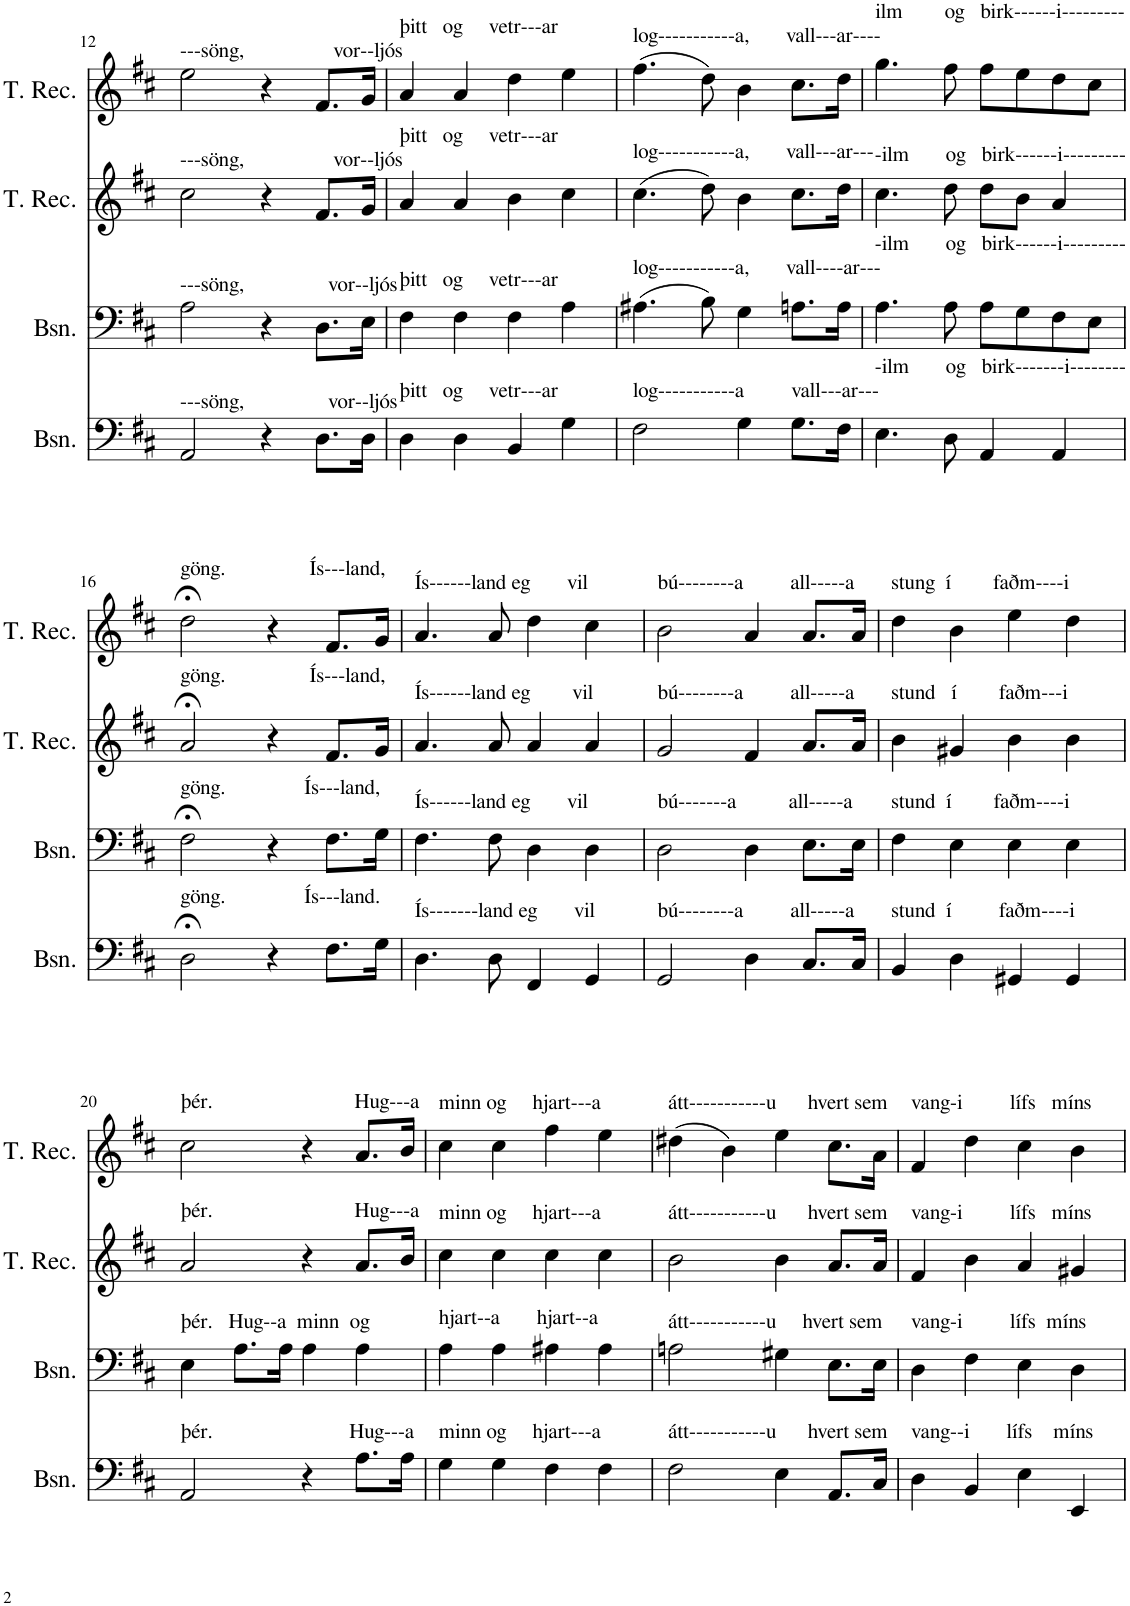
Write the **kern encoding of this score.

**kern	**kern	**kern	**kern
*part4	*part3	*part2	*part1
*staff4	*staff3	*staff2	*staff1
*I"Bassoon	*I"Bassoon	*I"Tenor Recorder	*I"Tenor Recorder
*I'Bsn.	*I'Bsn.	*I'T. Rec.	*I'T. Rec.
!!LO:PB:g=z
*clefF4	*clefF4	*clefG2	*clefG2
*k[f#c#]	*k[f#c#]	*k[f#c#]	*k[f#c#]
*M4/4	*M4/4	*M4/4	*M4/4
=12	=12	=12	=12
!	!	!	!LO:TX:a:t=---söng,                 vor--ljós
!	!	!LO:TX:a:t=---söng,                 vor--ljós	!
!	!LO:TX:a:t=---söng,                vor--ljós	!	!
!LO:TX:a:t=---söng,                vor--ljós	!	!	!
2AA/	2A\	2cc#\	2ee\
4r	4r	4r	4r
8.D\L	8.D\L	8.f#/L	8.f#/L
16D\Jk	16E\Jk	16g/Jk	16g/Jk
=13	=13	=13	=13
!	!	!	!LO:TX:a:t=þitt   og     vetr---ar
!	!	!LO:TX:a:t=þitt   og     vetr---ar	!
!	!LO:TX:a:t=þitt   og     vetr---ar	!	!
!LO:TX:a:t=þitt   og     vetr---ar	!	!	!
4D\	4F#\	4a/	4a/
4D\	4F#\	4a/	4a/
4BB/	4F#\	4b\	4dd\
4G\	4A\	4cc#\	4ee\
=14	=14	=14	=14
!	!	!	!LO:TX:a:t=log-----------a,       vall---ar----
!	!	!LO:TX:a:t=log-----------a,       vall---ar---	!
!	!LO:TX:a:t=log-----------a,       vall----ar---	!	!
!LO:TX:a:t=log-----------a         vall---ar---	!	!	!
2F#\	(4.A#X\	(4.cc#\	(4.ff#\
.	8B\)	8dd\)	8dd\)
4G\	4G\	4b\	4b\
8.G\L	8.An\L	8.cc#\L	8.cc#\L
16F#\Jk	16A\Jk	16dd\Jk	16dd\Jk
=15	=15	=15	=15
!	!	!	!LO:TX:a:t=ilm        og   birk------i---------
!	!	!LO:TX:a:t=-ilm       og   birk------i---------	!
!	!LO:TX:a:t=-ilm       og   birk------i---------	!	!
!LO:TX:a:t=-ilm       og   birk-------i--------	!	!	!
4.E\	4.A\	4.cc#\	4.gg\
8D\	8A\	8dd\	8ff#\
4AA/	8A\L	8dd\L	8ff#\L
.	8G\	8b\J	8ee\
4AA/	8F#\	4a/	8dd\
.	8E\J	.	8cc#\J
!!LO:LB:g=z
=16	=16	=16	=16
!	!	!	!LO:TX:a:t=göng.                Ís---land,
!	!	!LO:TX:a:t=göng.                Ís---land,	!
!	!LO:TX:a:t=göng.               Ís---land,	!	!
!LO:TX:a:t=göng.               Ís---land.	!	!	!
2D;<\	2F#;<\	2a;</	2dd;<\
4r	4r	4r	4r
8.F#\L	8.F#\L	8.f#/L	8.f#/L
16G\Jk	16G\Jk	16g/Jk	16g/Jk
=17	=17	=17	=17
!	!	!	!LO:TX:a:t=Ís------land eg       vil
!	!	!LO:TX:a:t=Ís------land eg        vil	!
!	!LO:TX:a:t=Ís------land eg       vil	!	!
!LO:TX:a:t=Ís-------land eg       vil	!	!	!
4.D\	4.F#\	4.a/	4.a/
8D\	8F#\	8a/	8a/
4FF#/	4D\	4a/	4dd\
4GG/	4D\	4a/	4cc#\
=18	=18	=18	=18
!	!	!	!LO:TX:a:t=bú--------a         all-----a
!	!	!LO:TX:a:t=bú--------a         all-----a	!
!	!LO:TX:a:t=bú-------a          all-----a	!	!
!LO:TX:a:t=bú--------a         all-----a	!	!	!
2GG/	2D\	2g/	2b\
4D\	4D\	4f#/	4a/
8.C#/L	8.E\L	8.a/L	8.a/L
16C#/Jk	16E\Jk	16a/Jk	16a/Jk
=19	=19	=19	=19
!	!	!	!LO:TX:a:t=stung  í        faðm----i
!	!	!LO:TX:a:t=stund   í        faðm---i	!
!	!LO:TX:a:t=stund  í        faðm----i	!	!
!LO:TX:a:t=stund  í         faðm----i	!	!	!
4BB/	4F#\	4b\	4dd\
4D\	4E\	4g#X/	4b\
4GG#X/	4E\	4b\	4ee\
4GG#/	4E\	4b\	4dd\
!!LO:LB:g=z
=20	=20	=20	=20
!	!	!	!LO:TX:a:t=þér.                           Hug---a
!	!	!LO:TX:a:t=þér.                           Hug---a	!
!	!LO:TX:a:t=þér.   Hug--a  minn  og	!	!
!LO:TX:a:t=þér.                          Hug---a	!	!	!
2AA/	4E\	2a/	2cc#\
.	8.A\L	.	.
.	16A\Jk	.	.
4r	4A\	4r	4r
8.A\L	4A\	8.a/L	8.a/L
16A\Jk	.	16b/Jk	16b/Jk
=21	=21	=21	=21
!	!	!	!LO:TX:a:t=minn og     hjart---a
!	!	!LO:TX:a:t=minn og     hjart---a	!
!	!LO:TX:a:t=hjart--a       hjart--a	!	!
!LO:TX:a:t=minn og     hjart---a	!	!	!
4G\	4A\	4cc#\	4cc#\
4G\	4A\	4cc#\	4cc#\
4F#\	4A#X\	4cc#\	4ff#\
4F#\	4A#\	4cc#\	4ee\
=22	=22	=22	=22
!	!	!	!LO:TX:a:t=átt-----------u      hvert sem
!	!	!LO:TX:a:t=átt-----------u      hvert sem	!
!	!LO:TX:a:t=átt-----------u     hvert sem	!	!
!LO:TX:a:t=átt-----------u      hvert sem	!	!	!
2F#\	2An\	2b\	(4dd#X\
.	.	.	4b\)
4E\	4G#X\	4b\	4ee\
8.AA/L	8.E\L	8.a/L	8.cc#\L
16C#/Jk	16E\Jk	16a/Jk	16a\Jk
=23	=23	=23	=23
!	!	!	!LO:TX:a:t=vang-i         lífs   míns
!	!	!LO:TX:a:t=vang-i         lífs   míns	!
!	!LO:TX:a:t=vang-i         lífs  míns	!	!
!LO:TX:a:t=vang--i       lífs    míns	!	!	!
4D\	4D\	4f#/	4f#/
4BB/	4F#\	4b\	4dd\
4E\	4E\	4a/	4cc#\
4EE/	4D\	4g#X/	4b\
=	=	=	=
*-	*-	*-	*-
